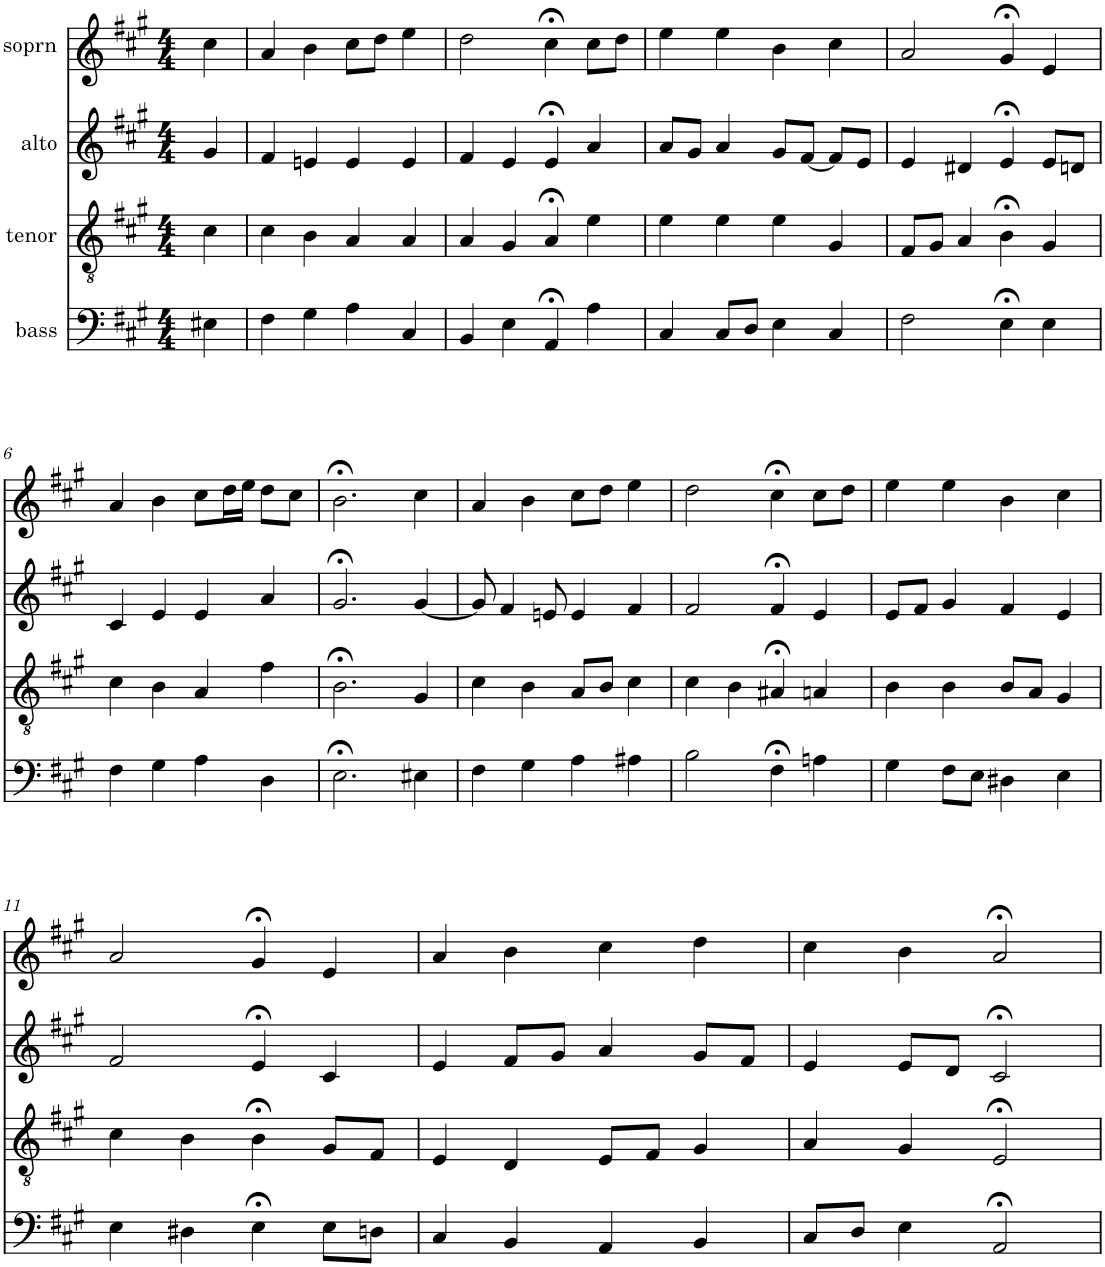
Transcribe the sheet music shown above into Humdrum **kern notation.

**kern	**kern	**kern	**kern
*part4	*part3	*part2	*part1
*staff4	*staff3	*staff2	*staff1
*I"bass	*I"tenor	*I"alto	*I"soprn
*clefF4	*clefGv2	*clefG2	*clefG2
*k[f#c#g#]	*k[f#c#g#]	*k[f#c#g#]	*k[f#c#g#]
*A:	*A:	*A:	*A:
*M4/4	*M4/4	*M4/4	*M4/4
=1	=1	=1	=1
4E#X\	4c#\	4g#/	4cc#\
=2	=2	=2	=2
4F#\	4c#\	4f#/	4a/
4G#\	4B\	4en/	4b\
4A\	4A/	4e/	8cc#\L
.	.	.	8dd\J
4C#/	4A/	4e/	4ee\
=3	=3	=3	=3
4BB/	4A/	4f#/	2dd\
4E\	4G#/	4e/	.
4AA;</	4A;</	4e;</	4cc#;<\
4A\	4e\	4a/	8cc#\L
.	.	.	8dd\J
=4	=4	=4	=4
4C#/	4e\	8a/L	4ee\
.	.	8g#/J	.
8C#/L	4e\	4a/	4ee\
8D/J	.	.	.
4E\	4e\	8g#/L	4b\
.	.	[8f#/J	.
4C#/	4G#/	8f#/L]	4cc#\
.	.	8e/J	.
=5	=5	=5	=5
2F#\	8F#/L	4e/	2a/
.	8G#/J	.	.
.	4A/	4d#X/	.
4E;<\	4B;<\	4e;</	4g#;</
4E\	4G#/	8e/L	4e/
.	.	8dn/J	.
!!LO:LB:g=z
=6	=6	=6	=6
4F#\	4c#\	4c#/	4a/
4G#\	4B\	4e/	4b\
4A\	4A/	4e/	8cc#\L
.	.	.	16dd\L
.	.	.	16ee\JJ
4D\	4f#\	4a/	8dd\L
.	.	.	8cc#\J
=7	=7	=7	=7
2.E;<\	2.B;<\	2.g#;</	2.b;<\
4E#X\	4G#/	[4g#/	4cc#\
=8	=8	=8	=8
4F#\	4c#\	8g#/]	4a/
.	.	4f#/	.
4G#\	4B\	.	4b\
.	.	8en/	.
4A\	8A/L	4e/	8cc#\L
.	8B/J	.	8dd\J
4A#X\	4c#\	4f#/	4ee\
=9	=9	=9	=9
2B\	4c#\	2f#/	2dd\
.	4B\	.	.
4F#;<\	4A#X;</	4f#;</	4cc#;<\
4An\	4An/	4e/	8cc#\L
.	.	.	8dd\J
=10	=10	=10	=10
4G#\	4B\	8e/L	4ee\
.	.	8f#/J	.
8F#\L	4B\	4g#/	4ee\
8E\J	.	.	.
4D#X\	8B/L	4f#/	4b\
.	8A/J	.	.
4E\	4G#/	4e/	4cc#\
!!LO:LB:g=z
=11	=11	=11	=11
4E\	4c#\	2f#/	2a/
4D#X\	4B\	.	.
4E;<\	4B;<\	4e;</	4g#;</
8E\L	8G#/L	4c#/	4e/
8Dn\J	8F#/J	.	.
=12	=12	=12	=12
4C#/	4E/	4e/	4a/
4BB/	4D/	8f#/L	4b\
.	.	8g#/J	.
4AA/	8E/L	4a/	4cc#\
.	8F#/J	.	.
4BB/	4G#/	8g#/L	4dd\
.	.	8f#/J	.
=13	=13	=13	=13
8C#/L	4A/	4e/	4cc#\
8D/J	.	.	.
4E\	4G#/	8e/L	4b\
.	.	8d/J	.
2AA;</	2E;</	2c#;</	2a;</
=	=	=	=
*-	*-	*-	*-
